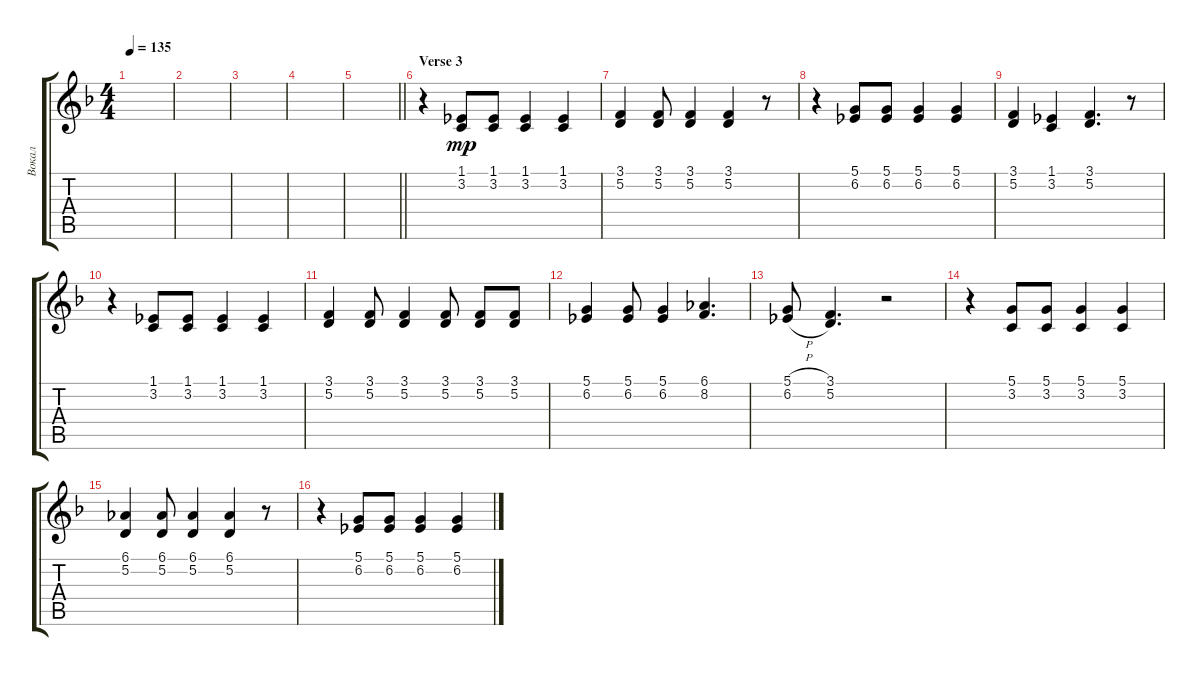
\track ("Вокал" "Вокал") {instrument trumpet}
\staff {score tabs}
\tuning (D4 A3 F3 C3 G2 D2) {hide}
\ts (4 4)
\tempo 135
\clef g2
\ks dminor
|
|
|
|
\barLineRight lightlight
|
\section ("" "Verse 3")
r.4 (1.1 3.2).8{dy mp} (1.1 3.2).8 (1.1 3.2).4 (1.1 3.2).4 |
(3.1 5.2).4 (3.1 5.2).8 (3.1 5.2).4 (3.1 5.2).4 r.8 |
r.4 (5.1 6.2).8 (5.1 6.2).8 (5.1 6.2).4 (5.1 6.2).4 |
(3.1 5.2).4 (1.1 3.2).4 (3.1 5.2).4{d} r.8 |
r.4 (1.1 3.2).8 (1.1 3.2).8 (1.1 3.2).4 (1.1 3.2).4 |
(3.1 5.2).4 (3.1 5.2).8 (3.1 5.2).4 (3.1 5.2).8 (3.1 5.2).8 (3.1 5.2).8 |
(5.1 6.2).4 (5.1 6.2).8 (5.1 6.2).4 (6.1 8.2).4{d} |
(5.1{h} 6.2{h}).8 (3.1 5.2).4{d} r.2 |
r.4 (5.1 3.2).8 (5.1 3.2).8 (5.1 3.2).4 (5.1 3.2).4 |
(6.1 5.2).4 (6.1 5.2).8 (6.1 5.2).4 (6.1 5.2).4 r.8 |
r.4 (5.1 6.2).8 (5.1 6.2).8 (5.1 6.2).4 (5.1 6.2).4
